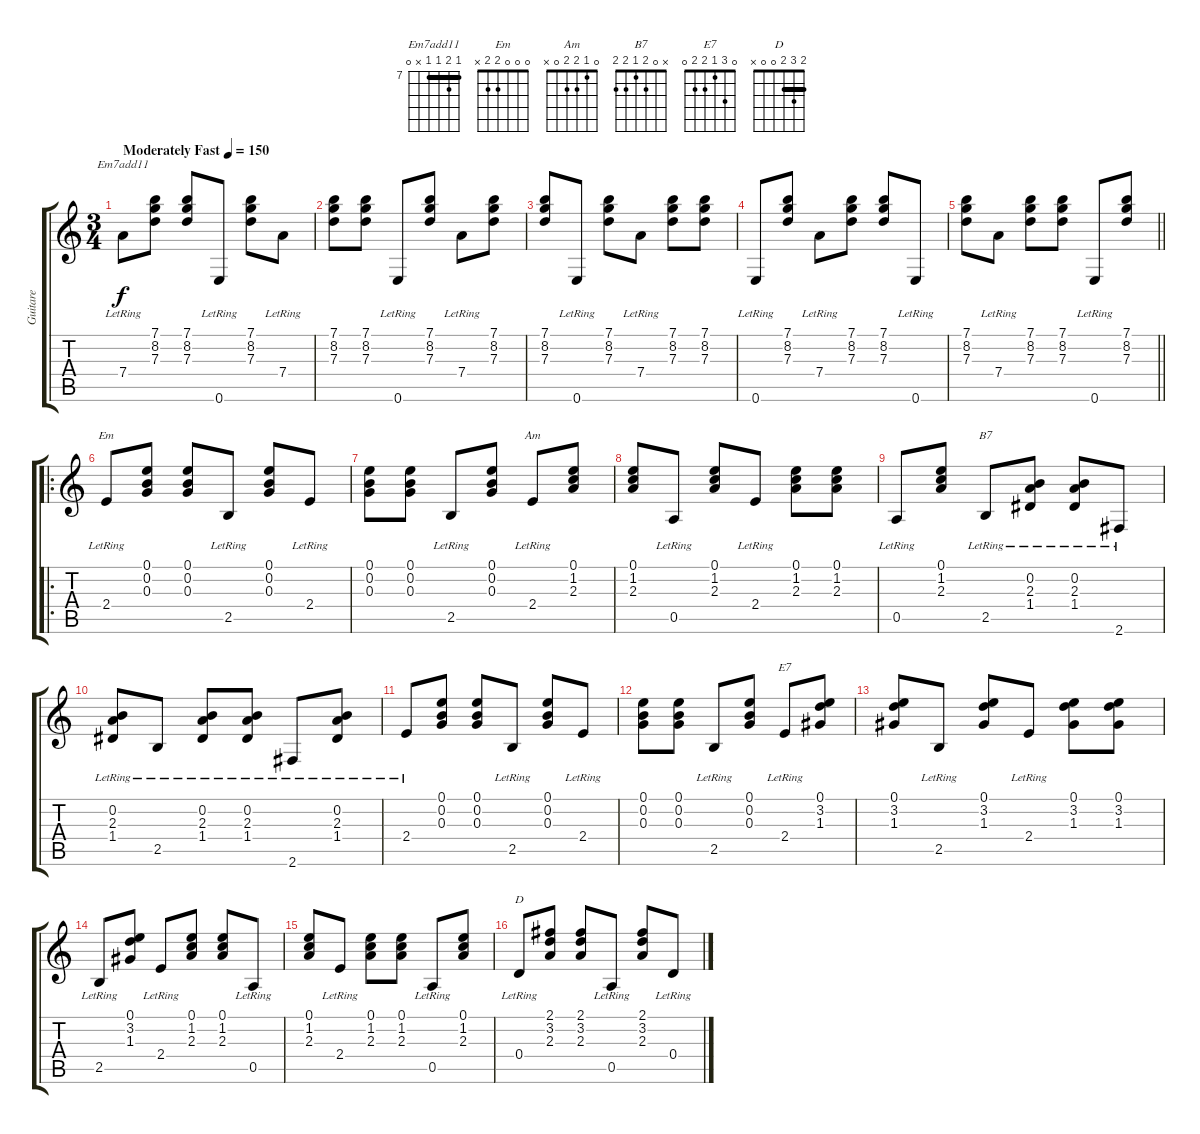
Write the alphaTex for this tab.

\track ("Guitare" "Guitare") {instrument acousticguitarsteel}
\staff {score tabs}
\tuning (E4 B3 G3 D3 A2 E2) {hide}
\chord ("Em7add11" 7 8 7 7 x 0) {firstfret 7 barre 7}
\chord ("Em" 0 0 0 2 2 x)
\chord ("Am" 0 1 2 2 0 x)
\chord ("B7" x 0 2 1 2 2)
\chord ("E7" 0 3 1 2 2 0)
\chord ("D" 2 3 2 0 0 x) {barre 2}
\ts (3 4)
\tempo (150 "Moderately Fast")
\clef g2
\ks c
7.4{lr}.8{ch "Em7add11" dy f instrument acousticguitarsteel} (7.1 8.2 7.3).8 (7.1 8.2 7.3).8 0.6{lr}.8 (7.1 8.2 7.3).8 7.4{lr}.8 |
(7.1 8.2 7.3).8 (7.1 8.2 7.3).8 0.6{lr}.8 (7.1 8.2 7.3).8 7.4{lr}.8 (7.1 8.2 7.3).8 |
(7.1 8.2 7.3).8 0.6{lr}.8 (7.1 8.2 7.3).8 7.4{lr}.8 (7.1 8.2 7.3).8 (7.1 8.2 7.3).8 |
0.6{lr}.8 (7.1 8.2 7.3).8 7.4{lr}.8 (7.1 8.2 7.3).8 (7.1 8.2 7.3).8 0.6{lr}.8 |
\barLineRight lightlight
(7.1 8.2 7.3).8 7.4{lr}.8 (7.1 8.2 7.3).8 (7.1 8.2 7.3).8 0.6{lr}.8 (7.1 8.2 7.3).8 |
\ro
2.4{lr}.8{ch "Em"} (0.1 0.2 0.3).8 (0.1 0.2 0.3).8 2.5{lr}.8 (0.1 0.2 0.3).8 2.4{lr}.8 |
(0.1 0.2 0.3).8 (0.1 0.2 0.3).8 2.5{lr}.8 (0.1 0.2 0.3).8 2.4{lr}.8{ch "Am"} (0.1 1.2 2.3).8 |
(0.1 1.2 2.3).8 0.5{lr}.8 (0.1 1.2 2.3).8 2.4{lr}.8 (0.1 1.2 2.3).8 (0.1 1.2 2.3).8 |
0.5{lr}.8 (0.1 1.2 2.3).8 2.5{lr}.8{ch "B7"} (0.2 2.3 1.4{lr}).8 (0.2 2.3 1.4{lr}).8 2.6{lr}.8 |
(0.2 2.3 1.4{lr}).8 2.5{lr}.8 (0.2 2.3 1.4{lr}).8 (0.2 2.3 1.4{lr}).8 2.6{lr}.8 (0.2 2.3 1.4{lr}).8 |
2.4{lr}.8 (0.1 0.2 0.3).8 (0.1 0.2 0.3).8 2.5{lr}.8 (0.1 0.2 0.3).8 2.4{lr}.8 |
(0.1 0.2 0.3).8 (0.1 0.2 0.3).8 2.5{lr}.8 (0.1 0.2 0.3).8 2.4{lr}.8{ch "E7"} (0.1 3.2 1.3).8 |
(0.1 3.2 1.3).8 2.5{lr}.8 (0.1 3.2 1.3).8 2.4{lr}.8 (0.1 3.2 1.3).8 (0.1 3.2 1.3).8 |
2.5{lr}.8 (0.1 3.2 1.3).8 2.4{lr}.8 (0.1 1.2 2.3).8 (0.1 1.2 2.3).8 0.5{lr}.8 |
(0.1 1.2 2.3).8 2.4{lr}.8 (0.1 1.2 2.3).8 (0.1 1.2 2.3).8 0.5{lr}.8 (0.1 1.2 2.3).8 |
0.4{lr}.8{ch "D"} (2.1 3.2 2.3).8 (2.1 3.2 2.3).8 0.5{lr}.8 (2.1 3.2 2.3).8 0.4{lr}.8
